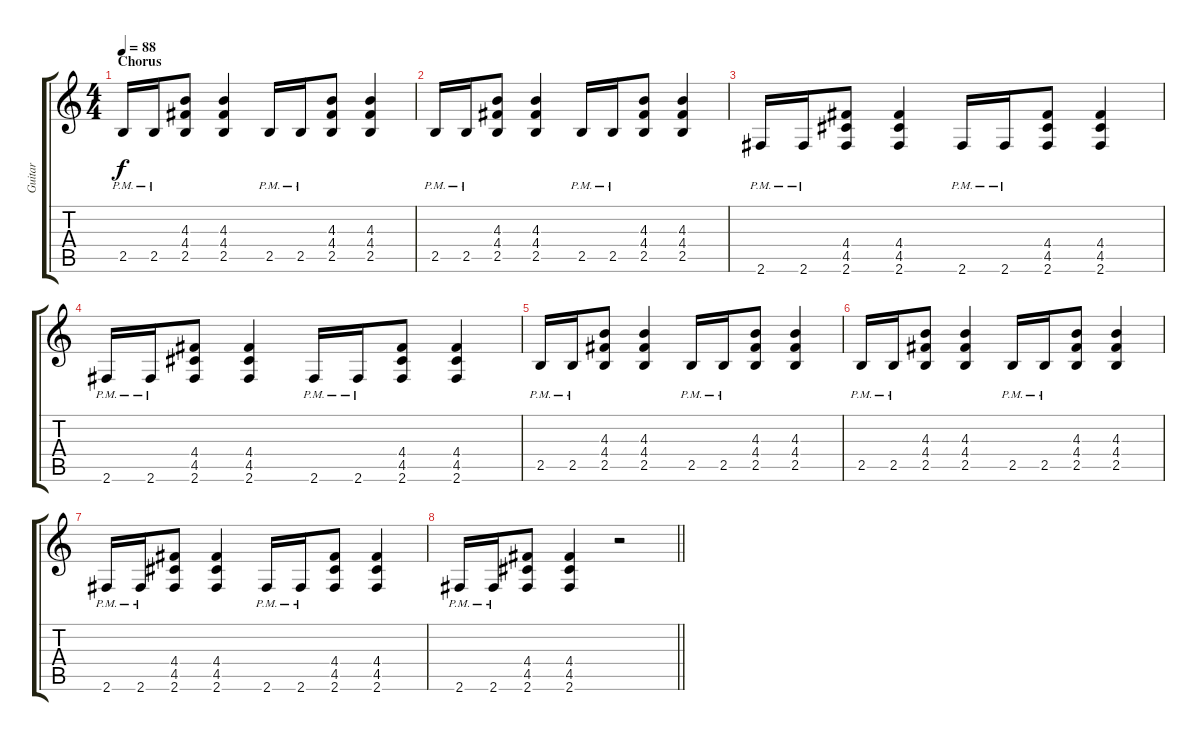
\track ("Guitar" "Guitar") {instrument overdrivenguitar}
\staff {score tabs}
\tuning (E4 B3 G3 D3 A2 E2) {hide}
\ts (4 4)
\section ("" "Chorus")
\tempo 88
\clef g2
\ks c
2.5{pm}.16{dy f} 2.5{pm}.16 (4.3 4.4 2.5).8 (4.3 4.4 2.5).4 2.5{pm}.16 2.5{pm}.16 (4.3 4.4 2.5).8 (4.3 4.4 2.5).4 |
2.5{pm}.16 2.5{pm}.16 (4.3 4.4 2.5).8 (4.3 4.4 2.5).4 2.5{pm}.16 2.5{pm}.16 (4.3 4.4 2.5).8 (4.3 4.4 2.5).4 |
2.6{pm}.16 2.6{pm}.16 (4.4 4.5 2.6).8 (4.4 4.5 2.6).4 2.6{pm}.16 2.6{pm}.16 (4.4 4.5 2.6).8 (4.4 4.5 2.6).4 |
2.6{pm}.16 2.6{pm}.16 (4.4 4.5 2.6).8 (4.4 4.5 2.6).4 2.6{pm}.16 2.6{pm}.16 (4.4 4.5 2.6).8 (4.4 4.5 2.6).4 |
2.5{pm}.16 2.5{pm}.16 (4.3 4.4 2.5).8 (4.3 4.4 2.5).4 2.5{pm}.16 2.5{pm}.16 (4.3 4.4 2.5).8 (4.3 4.4 2.5).4 |
2.5{pm}.16 2.5{pm}.16 (4.3 4.4 2.5).8 (4.3 4.4 2.5).4 2.5{pm}.16 2.5{pm}.16 (4.3 4.4 2.5).8 (4.3 4.4 2.5).4 |
2.6{pm}.16 2.6{pm}.16 (4.4 4.5 2.6).8 (4.4 4.5 2.6).4 2.6{pm}.16 2.6{pm}.16 (4.4 4.5 2.6).8 (4.4 4.5 2.6).4 |
\barLineRight lightlight
2.6{pm}.16 2.6{pm}.16 (4.4 4.5 2.6).8 (4.4 4.5 2.6).4 r.2
